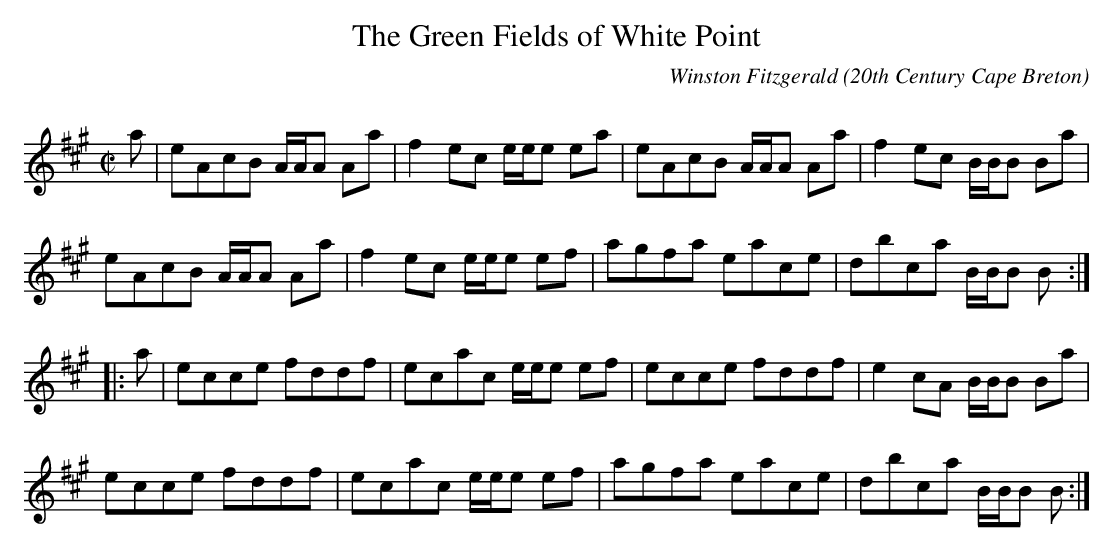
X:1
T:The Green Fields of White Point
C:Winston Fitzgerald
O:20th Century Cape Breton
Q:333
L:1/8
M:C|
K:A
a|eAcB A/A/A Aa|f2 ec e/e/e ea|eAcB A/A/A Aa|f2 ec B/B/B Ba|
eAcB A/A/A Aa|f2 ec e/e/e ef|agfa eace|dbca B/B/B B:|
|:a|ecce fddf|ecac e/e/e ef|ecce fddf|e2 cA B/B/B Ba|
ecce fddf|ecac e/e/e ef|agfa eace|dbca B/B/B B:|
